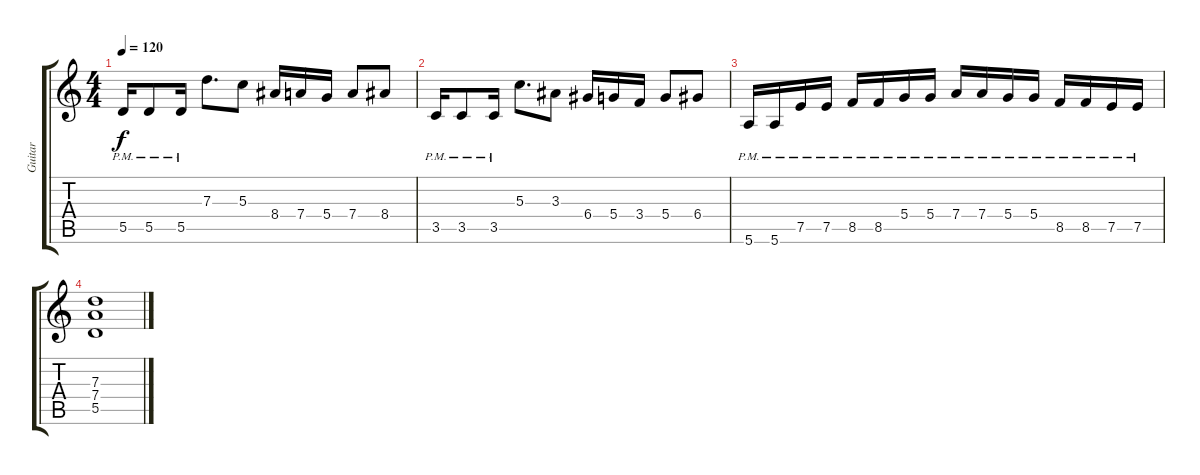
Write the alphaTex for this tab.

\track ("Guitar" "Guitar") {instrument distortionguitar}
\staff {score tabs}
\tuning (E4 B3 G3 D3 A2 E2) {hide}
\ts (4 4)
\tempo 120
\clef g2
\ks c
5.5{pm}.16{dy f} 5.5{pm}.8 5.5{pm}.16 7.3.8{d} 5.3.8 8.4.16 7.4.16 5.4.16 7.4.8 8.4.8 |
3.5{pm}.16 3.5{pm}.8 3.5{pm}.16 5.3.8{d} 3.3.8 6.4.16 5.4.16 3.4.16 5.4.8 6.4.8 |
5.6{pm}.16 5.6{pm}.16 7.5{pm}.16 7.5{pm}.16 8.5{pm}.16 8.5{pm}.16 5.4{pm}.16 5.4{pm}.16 7.4{pm}.16 7.4{pm}.16 5.4{pm}.16 5.4{pm}.16 8.5{pm}.16 8.5{pm}.16 7.5{pm}.16 7.5{pm}.16 |
(7.3 7.4 5.5).1
